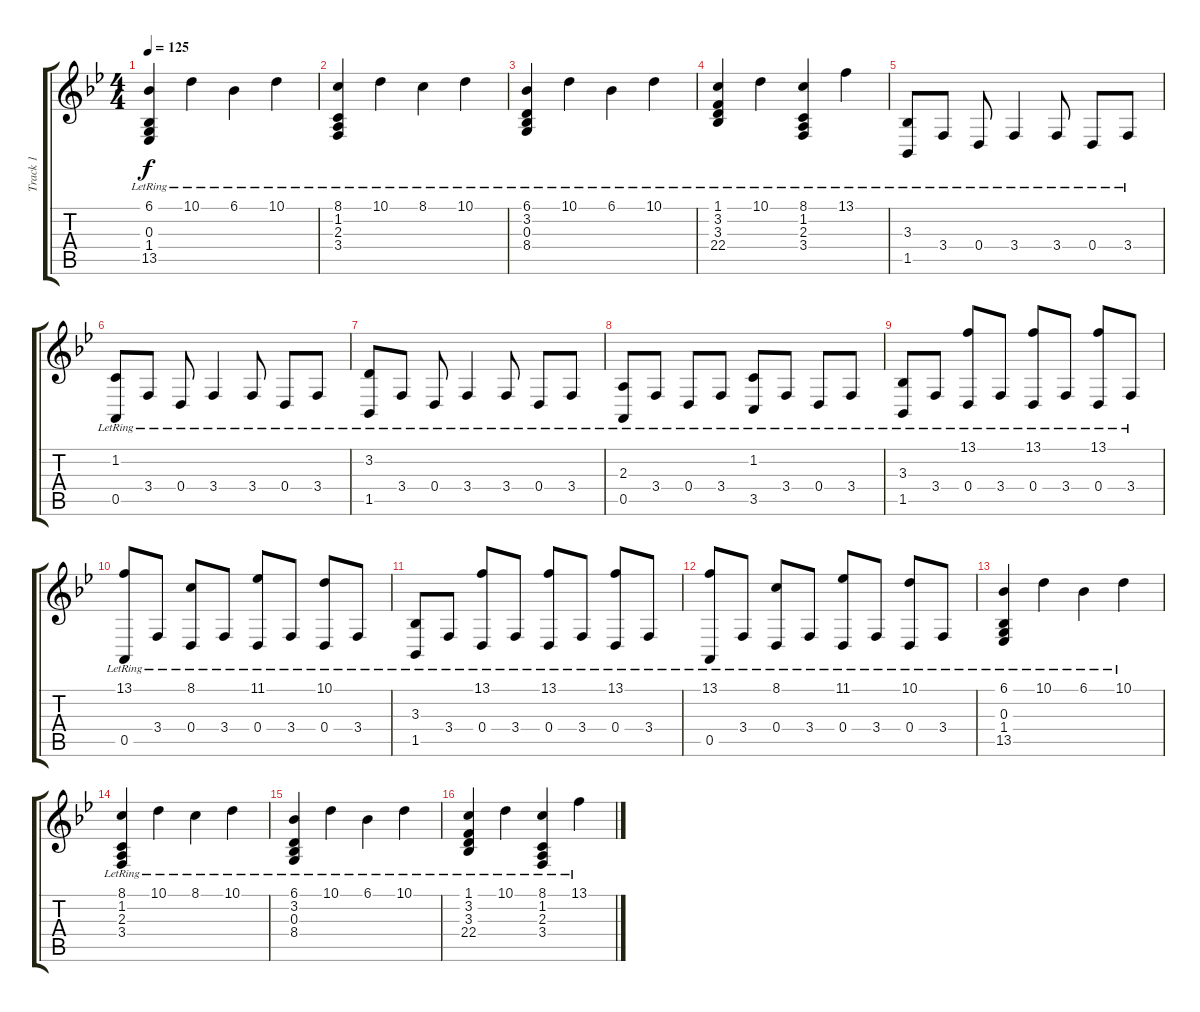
\track ("Track 1" "Track 1") {instrument acousticgrandpiano}
\staff {score tabs}
\tuning (E4 B3 G3 D3 A2 E2) {hide}
\ts (4 4)
\tempo 125
\clef g2
\ks bb
(6.1{lr} 0.3{lr} 1.4{lr} 13.5{lr}).4{dy f} 10.1{lr}.4 6.1{lr}.4 10.1{lr}.4 |
(8.1{lr} 1.2{lr} 2.3{lr} 3.4{lr}).4 10.1{lr}.4 8.1{lr}.4 10.1{lr}.4 |
(6.1{lr} 3.2{lr} 0.3{lr} 8.4{lr}).4 10.1{lr}.4 6.1{lr}.4 10.1{lr}.4 |
(1.1{lr} 3.2{lr} 3.3{lr} 22.4{lr}).4 10.1{lr}.4 (8.1{lr} 1.2{lr} 2.3{lr} 3.4{lr}).4 13.1{lr}.4 |
(3.3{lr} 1.5{lr}).8 3.4{lr}.8 0.4{lr}.8 3.4{lr}.4 3.4{lr}.8 0.4{lr}.8 3.4{lr}.8 |
(1.2{lr} 0.5{lr}).8 3.4{lr}.8 0.4{lr}.8 3.4{lr}.4 3.4{lr}.8 0.4{lr}.8 3.4{lr}.8 |
(3.2{lr} 1.5{lr}).8 3.4{lr}.8 0.4{lr}.8 3.4{lr}.4 3.4{lr}.8 0.4{lr}.8 3.4{lr}.8 |
(2.3{lr} 0.5{lr}).8 3.4{lr}.8 0.4{lr}.8 3.4{lr}.8 (1.2{lr} 3.5{lr}).8 3.4{lr}.8 0.4{lr}.8 3.4{lr}.8 |
(3.3{lr} 1.5{lr}).8 3.4{lr}.8 (13.1{lr} 0.4{lr}).8 3.4{lr}.8 (13.1{lr} 0.4{lr}).8 3.4{lr}.8 (13.1{lr} 0.4{lr}).8 3.4{lr}.8 |
(13.1{lr} 0.5{lr}).8 3.4{lr}.8 (8.1{lr} 0.4{lr}).8 3.4{lr}.8 (11.1{lr} 0.4{lr}).8 3.4{lr}.8 (10.1{lr} 0.4{lr}).8 3.4{lr}.8 |
(3.3{lr} 1.5{lr}).8 3.4{lr}.8 (13.1{lr} 0.4{lr}).8 3.4{lr}.8 (13.1{lr} 0.4{lr}).8 3.4{lr}.8 (13.1{lr} 0.4{lr}).8 3.4{lr}.8 |
(13.1{lr} 0.5{lr}).8 3.4{lr}.8 (8.1{lr} 0.4{lr}).8 3.4{lr}.8 (11.1{lr} 0.4{lr}).8 3.4{lr}.8 (10.1{lr} 0.4{lr}).8 3.4{lr}.8 |
(6.1{lr} 0.3{lr} 1.4{lr} 13.5{lr}).4 10.1{lr}.4 6.1{lr}.4 10.1{lr}.4 |
(8.1{lr} 1.2{lr} 2.3{lr} 3.4{lr}).4 10.1{lr}.4 8.1{lr}.4 10.1{lr}.4 |
(6.1{lr} 3.2{lr} 0.3{lr} 8.4{lr}).4 10.1{lr}.4 6.1{lr}.4 10.1{lr}.4 |
(1.1{lr} 3.2{lr} 3.3{lr} 22.4{lr}).4 10.1{lr}.4 (8.1{lr} 1.2{lr} 2.3{lr} 3.4{lr}).4 13.1{lr}.4
